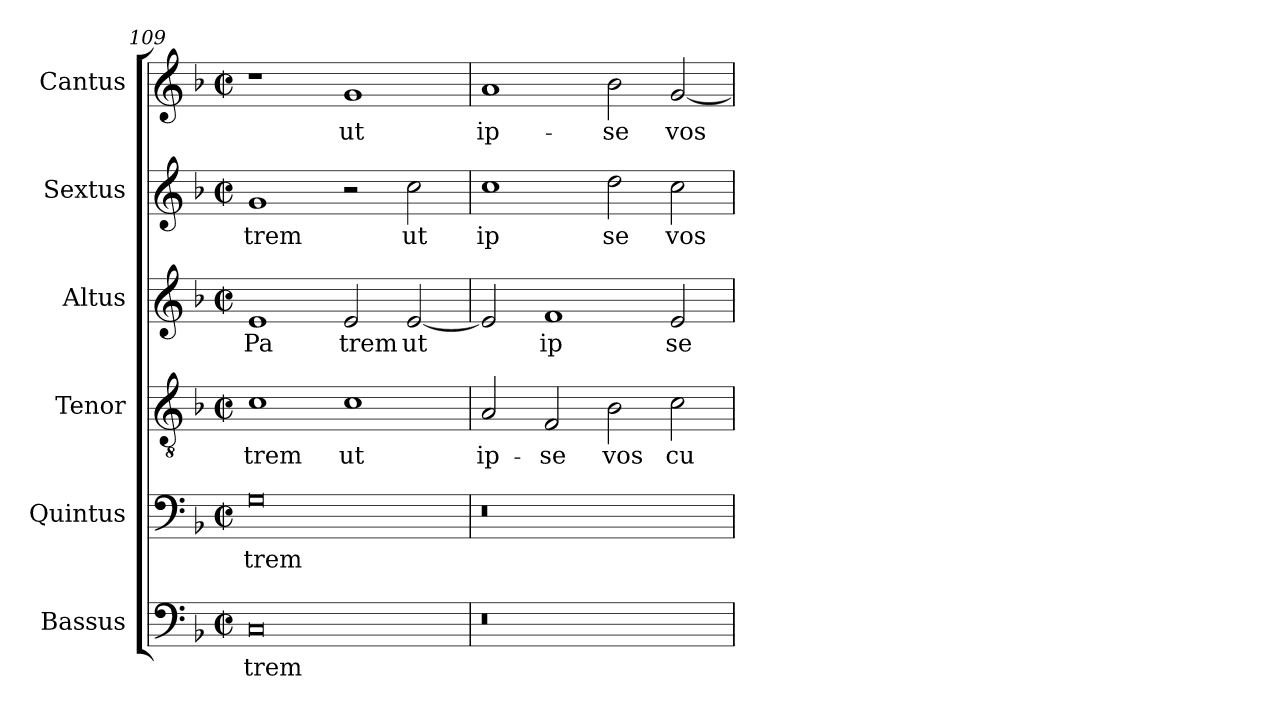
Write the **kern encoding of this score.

**kern	**text	**kern	**text	**kern	**text	**kern	**text	**kern	**text	**kern	**text
*part6	*part6	*part5	*part5	*part4	*part4	*part3	*part3	*part2	*part2	*part1	*part1
*staff6	*staff6	*staff5	*staff5	*staff4	*staff4	*staff3	*staff3	*staff2	*staff2	*staff1	*staff1
*I"Bassus	*	*I"Quintus	*	*I"Tenor	*	*I"Altus	*	*I"Sextus	*	*I"Cantus	*
*clefF4	*	*clefF4	*	*clefGv2	*	*clefG2	*	*clefG2	*	*clefG2	*
*k[b-]	*	*k[b-]	*	*k[b-]	*	*k[b-]	*	*k[b-]	*	*k[b-]	*
*F:	*	*F:	*	*F:	*	*F:	*	*F:	*	*F:	*
*M2/2	*	*M2/2	*	*M2/2	*	*M2/2	*	*M2/2	*	*M2/2	*
*met(c|)	*	*met(c|)	*	*met(c|)	*	*met(c|)	*	*met(c|)	*	*met(c|)	*
=109	=109	=109	=109	=109	=109	=109	=109	=109	=109	=109	=109
!	!LO:LY:b	!	!LO:LY:b:cj	!	!LO:LY:b	!	!LO:LY:b:cj	!	!LO:LY:b	!	!
0C	trem	0G	-trem	1c	-trem	1e	Pa	1g	trem	1r	.
!	!	!	!	!	!LO:LY:b	!	!LO:LY:b:cj	!	!	!	!LO:LY:b
.	.	.	.	1c	ut	2e/	trem	2r	.	1g	ut
!	!	!	!	!	!	!	!LO:LY:b:cj	!	!LO:LY:b	!	!
.	.	.	.	.	.	[<2e/	ut	2cc\	ut	.	.
=110	=110	=110	=110	=110	=110	=110	=110	=110	=110	=110	=110
!	!	!	!	!	!LO:LY:b	!	!LO:LY:b:cj	!	!LO:LY:b	!	!LO:LY:b
0r	.	0r	.	2A/	ip-	2e/]	.	1cc	ip	1a	ip-
!	!	!	!	!	!LO:LY:b	!	!LO:LY:b:cj	!	!	!	!
.	.	.	.	2F/	-se	1f	ip	.	.	.	.
!	!	!	!	!	!LO:LY:b	!	!	!	!LO:LY:b	!	!LO:LY:b
.	.	.	.	2B-\	vos	.	.	2dd\	se	2b-\	-se
!	!	!	!	!	!LO:LY:b	!	!LO:LY:b:cj	!	!LO:LY:b	!	!LO:LY:b
.	.	.	.	2c\	cu-	2e/	se	2cc\	vos	[<2g/	vos
=	=	=	=	=	=	=	=	=	=	=	=
*-	*-	*-	*-	*-	*-	*-	*-	*-	*-	*-	*-
